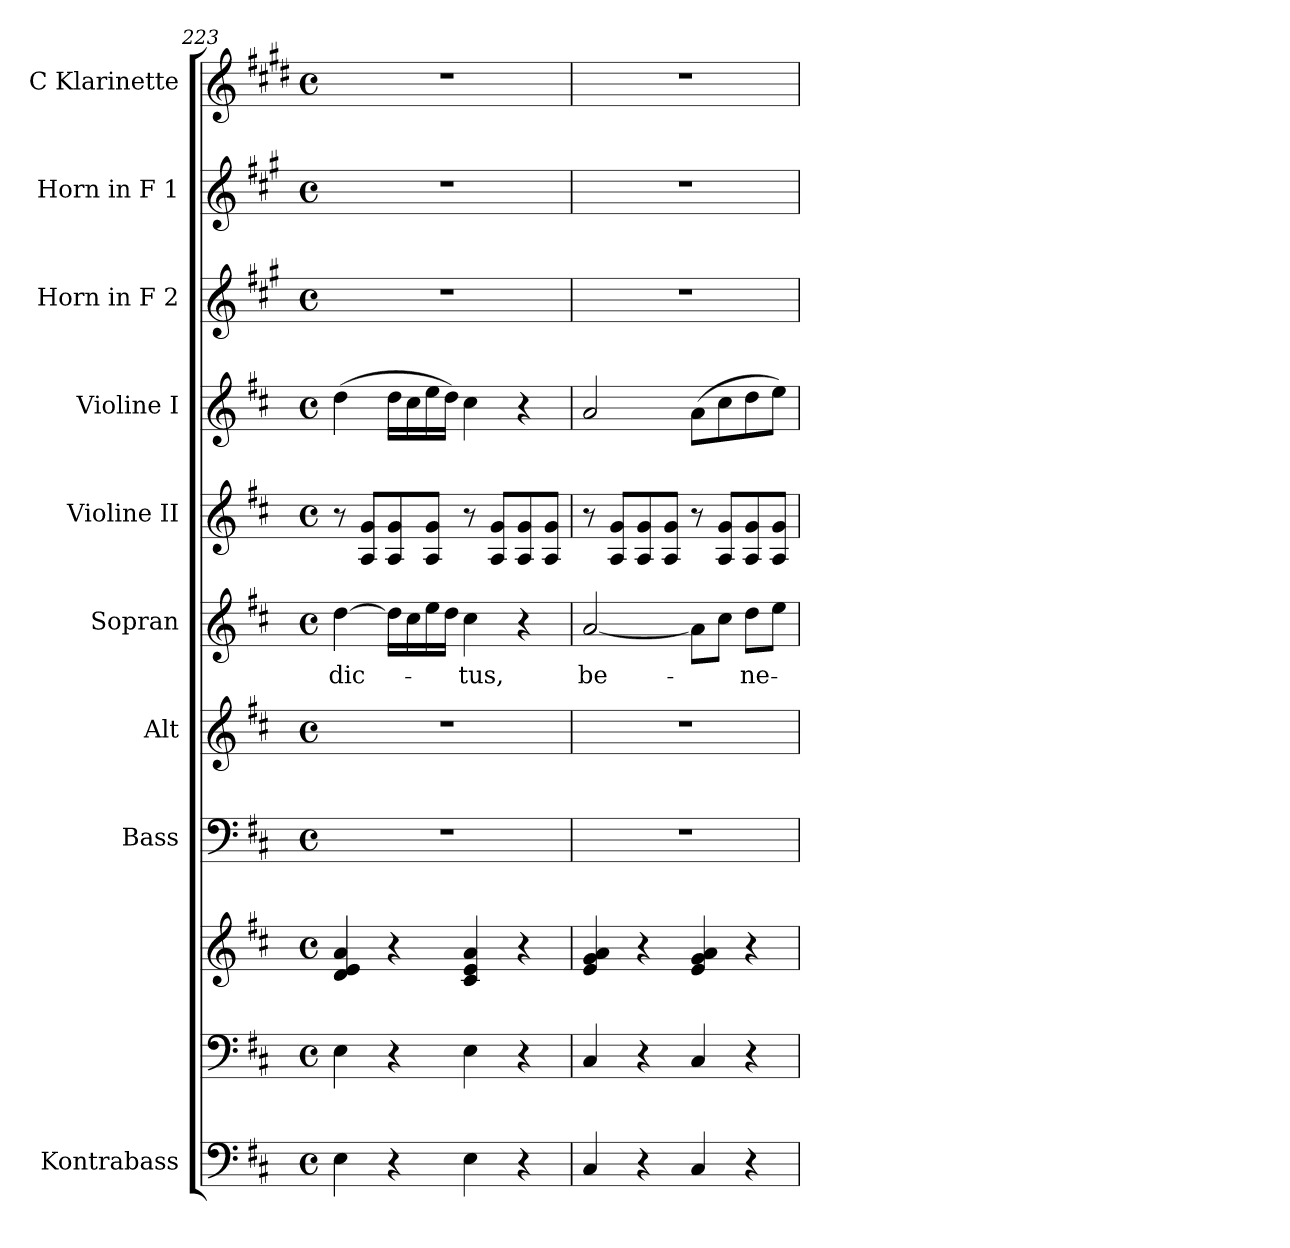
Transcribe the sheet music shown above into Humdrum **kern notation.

**kern	**kern	**kern	**kern	**kern	**kern	**text	**kern	**kern	**kern	**kern	**kern
*part10	*part9	*part9	*part8	*part7	*part6	*part6	*part5	*part4	*part3	*part2	*part1
*staff11	*staff10	*staff9	*staff8	*staff7	*staff6	*staff6	*staff5	*staff4	*staff3	*staff2	*staff1
*I"Kontrabass	*	*	*I"Bass	*I"Alt	*I"Sopran	*	*I"Violine II	*I"Violine I	*I"Horn in F 2	*I"Horn in F 1	*I"C Klarinette
*I'Kb.	*	*	*I'B.	*I'A.	*I'S.	*	*I'Vl. II	*I'Vl. I	*	*	*I'Kl.
*clefF4	*clefF4	*clefG2	*clefF4	*clefG2	*clefG2	*	*clefG2	*clefG2	*clefG2	*clefG2	*clefG2
*ITrd7c12	*	*	*	*	*	*	*	*	*ITrd4c7	*ITrd4c7	*ITrd1c2
*k[f#c#]	*k[f#c#]	*k[f#c#]	*k[f#c#]	*k[f#c#]	*k[f#c#]	*	*k[f#c#]	*k[f#c#]	*k[f#c#]	*k[f#c#]	*k[f#c#]
*D:	*D:	*D:	*D:	*D:	*D:	*	*D:	*D:	*D:	*D:	*D:
*M4/4	*M4/4	*M4/4	*M4/4	*M4/4	*M4/4	*	*M4/4	*M4/4	*M4/4	*M4/4	*M4/4
*met(c)	*met(c)	*met(c)	*met(c)	*met(c)	*met(c)	*	*met(c)	*met(c)	*met(c)	*met(c)	*met(c)
=223	=223	=223	=223	=223	=223	=223	=223	=223	=223	=223	=223
!	!	!	!	!	!	!LO:LY:b	!	!	!	!	!
4EE\	4E\	4d/ 4e/ 4a/	1r	1r	[4dd\	-dic-	8r	(>4dd\	1r	1r	1r
.	.	.	.	.	.	.	8A/ 8g/L	.	.	.	.
4r	4r	4r	.	.	16dd\LL]	.	8A/ 8g/	16dd\LL	.	.	.
.	.	.	.	.	16cc#\	.	.	16cc#\	.	.	.
.	.	.	.	.	16ee\	.	8A/ 8g/J	16ee\	.	.	.
.	.	.	.	.	16dd\JJ	.	.	16dd\JJ)	.	.	.
!	!	!	!	!	!	!LO:LY:b	!	!	!	!	!
4EE\	4E\	4c#/ 4e/ 4a/	.	.	4cc#\	-tus,	8r	4cc#\	.	.	.
.	.	.	.	.	.	.	8A/ 8g/L	.	.	.	.
4r	4r	4r	.	.	4r	.	8A/ 8g/	4r	.	.	.
.	.	.	.	.	.	.	8A/ 8g/J	.	.	.	.
=224	=224	=224	=224	=224	=224	=224	=224	=224	=224	=224	=224
!	!	!	!	!	!	!LO:LY:b	!	!	!	!	!
4CC#/	4C#/	4e/ 4g/ 4a/	1r	1r	[2a/	be-	8r	2a/	1r	1r	1r
.	.	.	.	.	.	.	8A/ 8g/L	.	.	.	.
4r	4r	4r	.	.	.	.	8A/ 8g/	.	.	.	.
.	.	.	.	.	.	.	8A/ 8g/J	.	.	.	.
4CC#/	4C#/	4e/ 4g/ 4a/	.	.	8a\L]	.	8r	(>8a\L	.	.	.
.	.	.	.	.	8cc#\J	.	8A/ 8g/L	8cc#\	.	.	.
!	!	!	!	!	!	!LO:LY:b	!	!	!	!	!
4r	4r	4r	.	.	8dd\L	-ne-	8A/ 8g/	8dd\	.	.	.
.	.	.	.	.	8ee\J	.	8A/ 8g/J	8ee\J)	.	.	.
=	=	=	=	=	=	=	=	=	=	=	=
*-	*-	*-	*-	*-	*-	*-	*-	*-	*-	*-	*-
